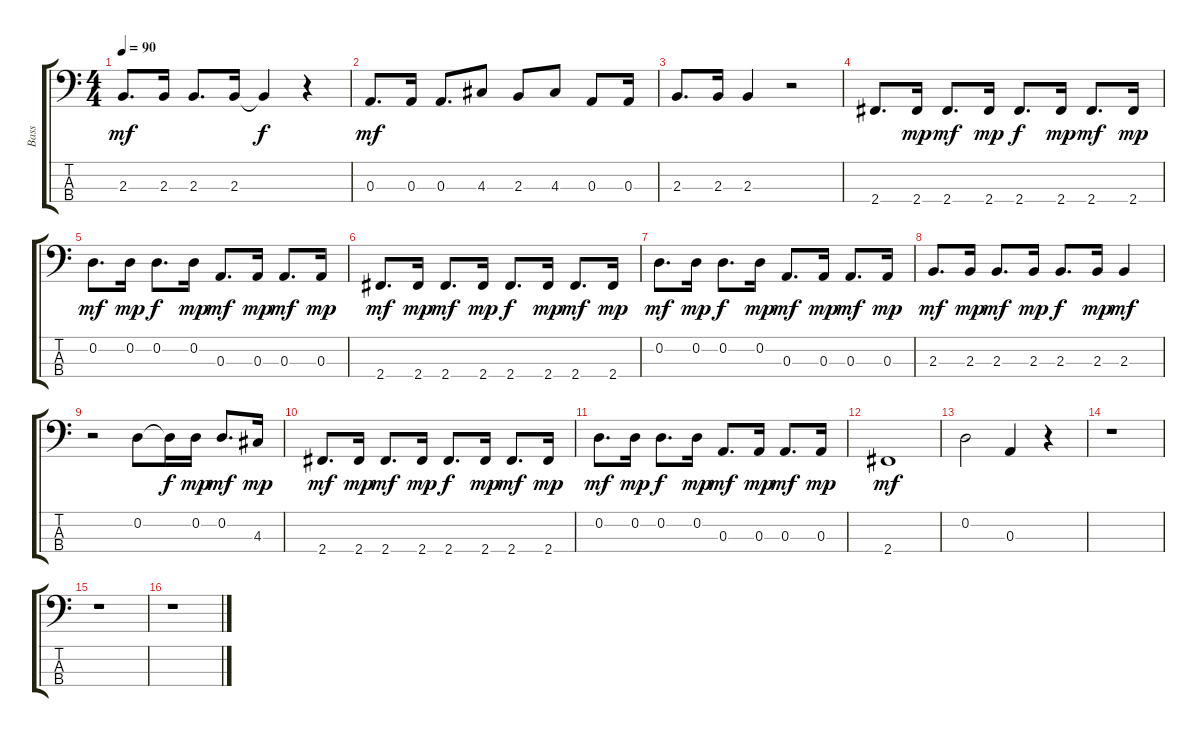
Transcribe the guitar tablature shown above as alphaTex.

\track ("Bass" "Bass") {instrument electricbassfinger}
\staff {score tabs}
\tuning (G2 D2 A1 E1) {hide}
\ts (4 4)
\tempo 90
\clef f4
\ks c
2.3.8{d dy mf} 2.3.16 2.3.8{d} 2.3.16 2.3{t}.4{dy f} r.4 |
0.3.8{d dy mf} 0.3.16 0.3.8{d} 4.3.8 2.3.8 4.3.8 0.3.8 0.3.16 |
2.3.8{d} 2.3.16 2.3.4 r.2 |
2.4.8{d} 2.4.16{dy mp} 2.4.8{d dy mf} 2.4.16{dy mp} 2.4.8{d dy f} 2.4.16{dy mp} 2.4.8{d dy mf} 2.4.16{dy mp} |
0.2.8{d dy mf} 0.2.16{dy mp} 0.2.8{d dy f} 0.2.16{dy mp} 0.3.8{d dy mf} 0.3.16{dy mp} 0.3.8{d dy mf} 0.3.16{dy mp} |
2.4.8{d dy mf} 2.4.16{dy mp} 2.4.8{d dy mf} 2.4.16{dy mp} 2.4.8{d dy f} 2.4.16{dy mp} 2.4.8{d dy mf} 2.4.16{dy mp} |
0.2.8{d dy mf} 0.2.16{dy mp} 0.2.8{d dy f} 0.2.16{dy mp} 0.3.8{d dy mf} 0.3.16{dy mp} 0.3.8{d dy mf} 0.3.16{dy mp} |
2.3.8{d dy mf} 2.3.16{dy mp} 2.3.8{d dy mf} 2.3.16{dy mp} 2.3.8{d dy f} 2.3.16{dy mp} 2.3.4{dy mf} |
r.2 0.2.8 0.2{t}.16{dy f} 0.2.16{dy mp} 0.2.8{d dy mf} 4.3.16{dy mp} |
2.4.8{d dy mf} 2.4.16{dy mp} 2.4.8{d dy mf} 2.4.16{dy mp} 2.4.8{d dy f} 2.4.16{dy mp} 2.4.8{d dy mf} 2.4.16{dy mp} |
0.2.8{d dy mf} 0.2.16{dy mp} 0.2.8{d dy f} 0.2.16{dy mp} 0.3.8{d dy mf} 0.3.16{dy mp} 0.3.8{d dy mf} 0.3.16{dy mp} |
2.4.1{dy mf} |
0.2.2 0.3.4 r.4 |
r.1 |
r.1 |
r.1
